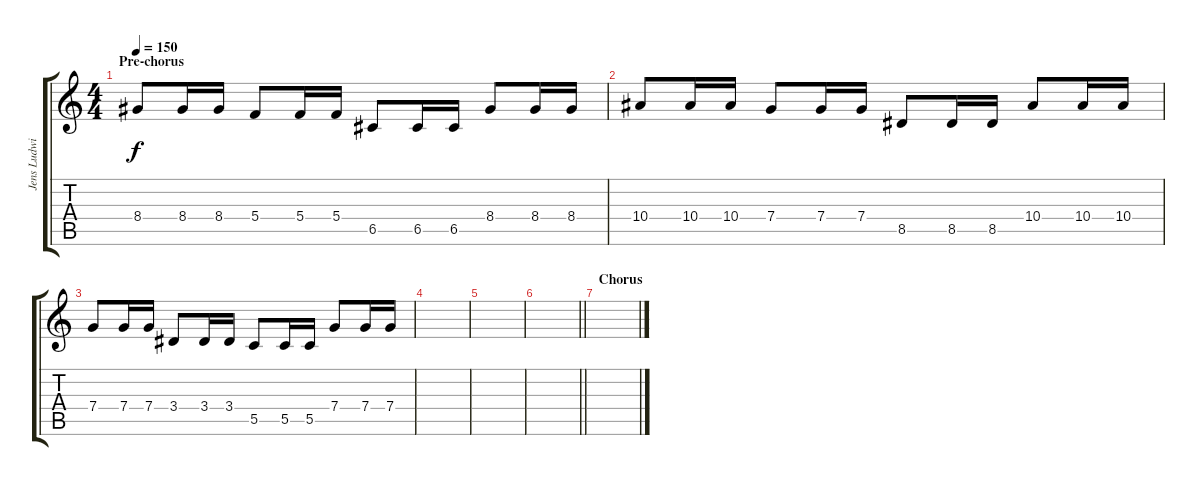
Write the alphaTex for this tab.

\track ("Jens Ludwig - Lead guitar" "Jens Ludwi") {instrument distortionguitar}
\staff {score tabs}
\tuning (D4 A3 F3 C3 G2 D2) {hide}
\ts (4 4)
\section ("" "Pre-chorus")
\tempo 150
\clef g2
\ks c
8.4.8{dy f} 8.4.16 8.4.16 5.4.8 5.4.16 5.4.16 6.5.8 6.5.16 6.5.16 8.4.8 8.4.16 8.4.16 |
10.4.8 10.4.16 10.4.16 7.4.8 7.4.16 7.4.16 8.5.8 8.5.16 8.5.16 10.4.8 10.4.16 10.4.16 |
7.4.8 7.4.16 7.4.16 3.4.8 3.4.16 3.4.16 5.5.8 5.5.16 5.5.16 7.4.8 7.4.16 7.4.16 |
|
|
\barLineRight lightlight
|
\section ("" "Chorus")
